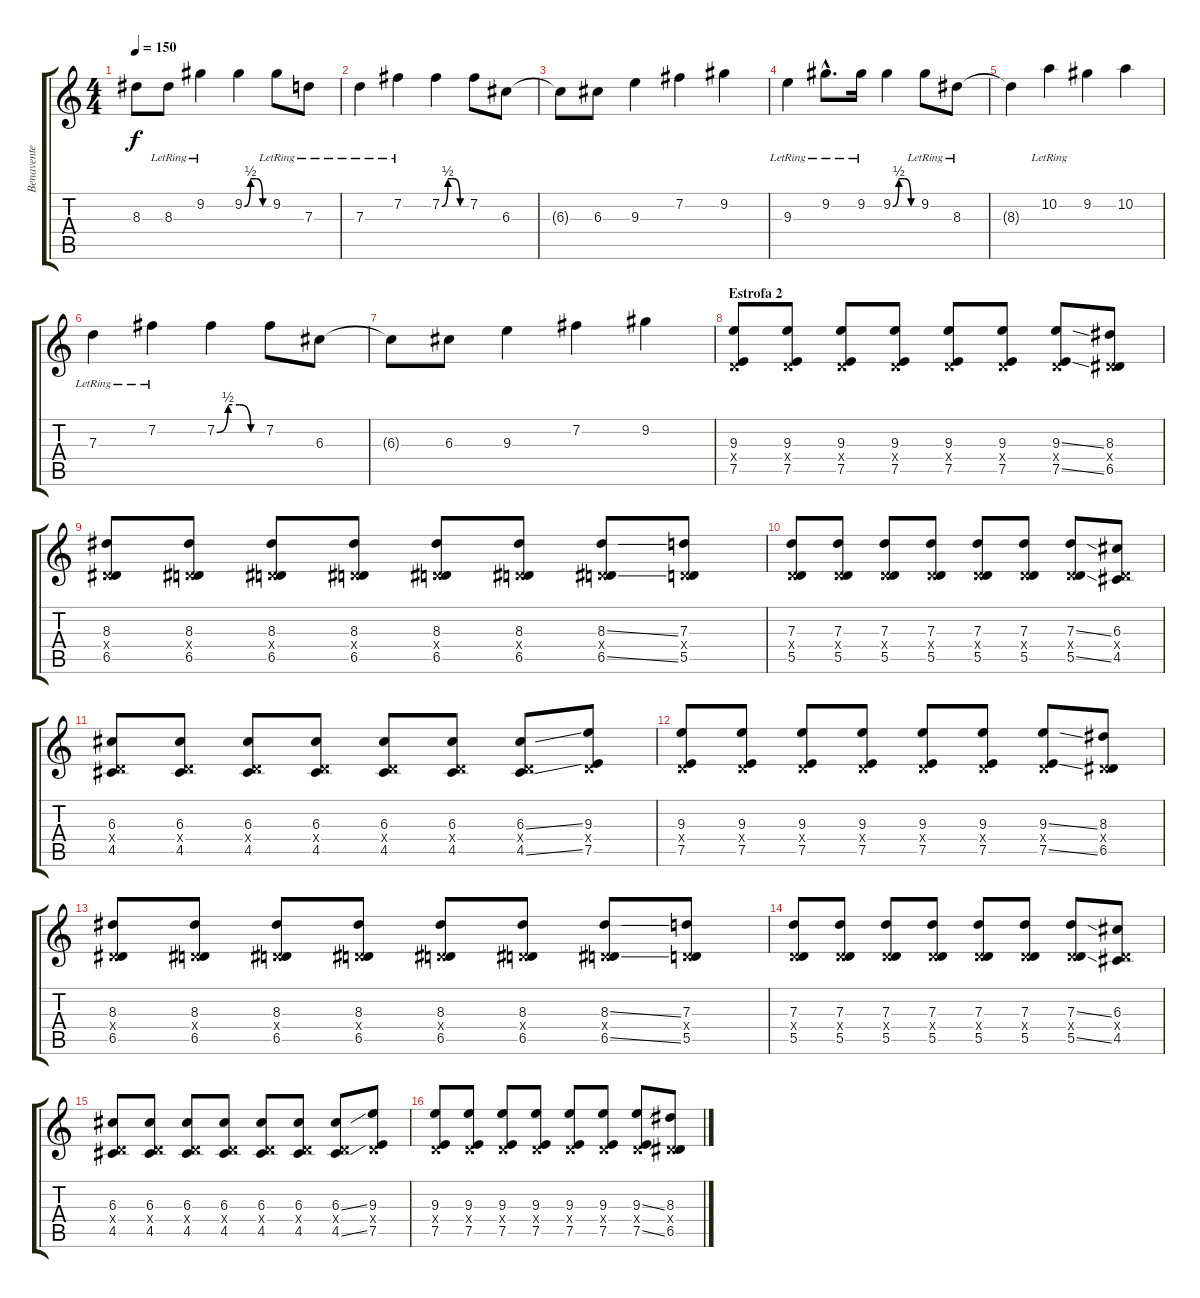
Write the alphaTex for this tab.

\track ("Benavente" "Benavente") {instrument electricguitarjazz}
\staff {score tabs}
\tuning (E4 B3 G3 D3 A2 E2) {hide}
\ts (4 4)
\tempo 150
\clef g2
\ks c
8.3{t}.8{dy f} 8.3{lr}.8 9.2{lr}.4 9.2{be (custom 0 0 15 2 30 2 45 0 60 0)}.4 9.2{lr}.8 7.3{lr}.8 |
7.3{lr}.4 7.2{lr}.4 7.2{be (custom 0 0 15 2 30 2 45 0 60 0)}.4 7.2.8 6.3.8 |
6.3{t}.8 6.3.8 9.3.4 7.2.4 9.2.4 |
9.3{lr}.4 9.2{hac lr}.8{d} 9.2{lr}.16 9.2{be (custom 0 0 15 2 30 2 45 0 60 0)}.4 9.2{lr}.8 8.3{lr}.8 |
8.3{t}.4 10.2{lr}.4 9.2.4 10.2.4 |
7.3{lr}.4 7.2{lr}.4 7.2{be (custom 0 0 15 2 30 2 45 0 60 0)}.4 7.2.8 6.3.8 |
6.3{t}.8 6.3.8 9.3.4 7.2.4 9.2.4 |
\section ("" "Estrofa 2")
(9.3 0.4{x} 7.5).8{volume 8} (9.3 0.4{x} 7.5).8 (9.3 0.4{x} 7.5).8 (9.3 0.4{x} 7.5).8 (9.3 0.4{x} 7.5).8 (9.3 0.4{x} 7.5).8 (9.3{ss} 0.4{x} 7.5{ss}).8 (8.3 0.4{x} 6.5).8 |
(8.3 0.4{x} 6.5).8 (8.3 0.4{x} 6.5).8 (8.3 0.4{x} 6.5).8 (8.3 0.4{x} 6.5).8 (8.3 0.4{x} 6.5).8 (8.3 0.4{x} 6.5).8 (8.3{ss} 0.4{x} 6.5{ss}).8 (7.3 0.4{x} 5.5).8 |
(7.3 0.4{x} 5.5).8 (7.3 0.4{x} 5.5).8 (7.3 0.4{x} 5.5).8 (7.3 0.4{x} 5.5).8 (7.3 0.4{x} 5.5).8 (7.3 0.4{x} 5.5).8 (7.3{ss} 0.4{x} 5.5{ss}).8 (6.3 0.4{x} 4.5).8 |
(6.3 0.4{x} 4.5).8 (6.3 0.4{x} 4.5).8 (6.3 0.4{x} 4.5).8 (6.3 0.4{x} 4.5).8 (6.3 0.4{x} 4.5).8 (6.3 0.4{x} 4.5).8 (6.3{ss} 0.4{x} 4.5{ss}).8 (9.3 0.4{x} 7.5).8 |
(9.3 0.4{x} 7.5).8 (9.3 0.4{x} 7.5).8 (9.3 0.4{x} 7.5).8 (9.3 0.4{x} 7.5).8 (9.3 0.4{x} 7.5).8 (9.3 0.4{x} 7.5).8 (9.3{ss} 0.4{x} 7.5{ss}).8 (8.3 0.4{x} 6.5).8 |
(8.3 0.4{x} 6.5).8 (8.3 0.4{x} 6.5).8 (8.3 0.4{x} 6.5).8 (8.3 0.4{x} 6.5).8 (8.3 0.4{x} 6.5).8 (8.3 0.4{x} 6.5).8 (8.3{ss} 0.4{x} 6.5{ss}).8 (7.3 0.4{x} 5.5).8 |
(7.3 0.4{x} 5.5).8 (7.3 0.4{x} 5.5).8 (7.3 0.4{x} 5.5).8 (7.3 0.4{x} 5.5).8 (7.3 0.4{x} 5.5).8 (7.3 0.4{x} 5.5).8 (7.3{ss} 0.4{x} 5.5{ss}).8 (6.3 0.4{x} 4.5).8 |
(6.3 0.4{x} 4.5).8 (6.3 0.4{x} 4.5).8 (6.3 0.4{x} 4.5).8 (6.3 0.4{x} 4.5).8 (6.3 0.4{x} 4.5).8 (6.3 0.4{x} 4.5).8 (6.3{ss} 0.4{x} 4.5{ss}).8 (9.3 0.4{x} 7.5).8 |
(9.3 0.4{x} 7.5).8{volume 8} (9.3 0.4{x} 7.5).8 (9.3 0.4{x} 7.5).8 (9.3 0.4{x} 7.5).8 (9.3 0.4{x} 7.5).8 (9.3 0.4{x} 7.5).8 (9.3{ss} 0.4{x} 7.5{ss}).8 (8.3 0.4{x} 6.5).8
